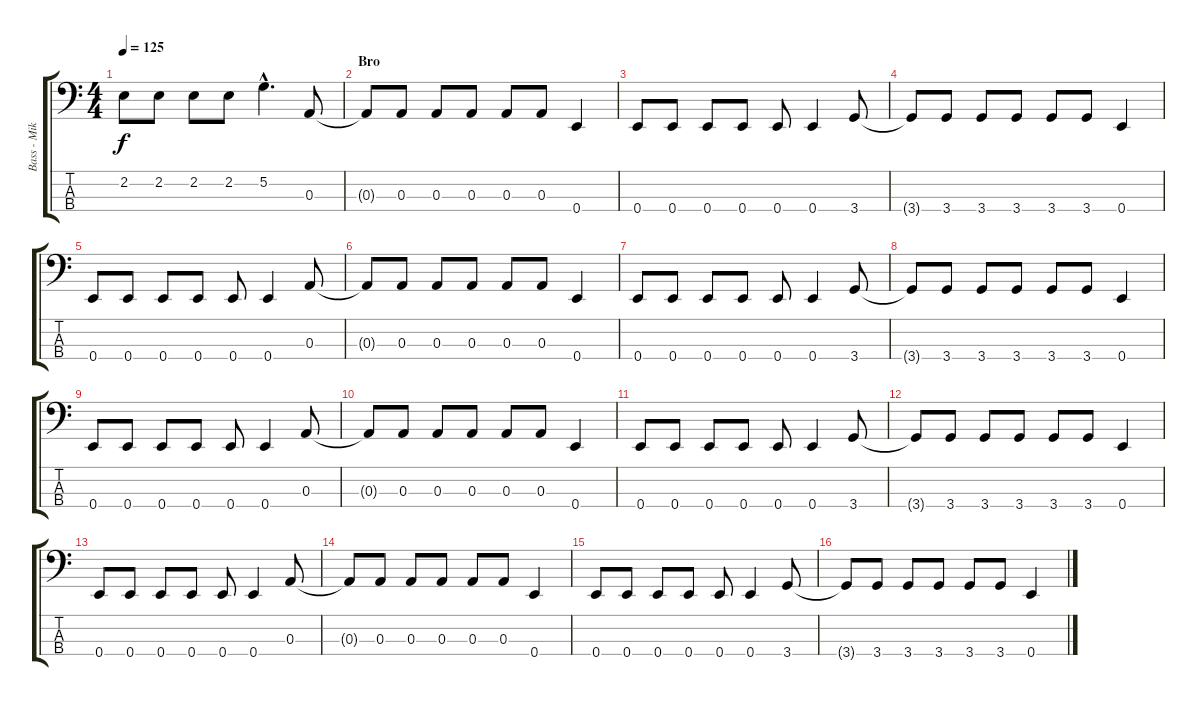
\track ("Bass - Mikkel" "Bass - Mik") {instrument electricbassfinger}
\staff {score tabs}
\tuning (G2 D2 A1 E1) {hide}
\ts (4 4)
\tempo 125
\clef f4
\ks c
2.2.8{dy f} 2.2.8 2.2.8 2.2.8 5.2{hac}.4{d} 0.3.8 |
\section ("" "Bro")
0.3{t}.8 0.3.8 0.3.8 0.3.8 0.3.8 0.3.8 0.4.4 |
0.4.8 0.4.8 0.4.8 0.4.8 0.4.8 0.4.4 3.4.8 |
3.4{t}.8 3.4.8 3.4.8 3.4.8 3.4.8 3.4.8 0.4.4 |
0.4.8 0.4.8 0.4.8 0.4.8 0.4.8 0.4.4 0.3.8 |
0.3{t}.8 0.3.8 0.3.8 0.3.8 0.3.8 0.3.8 0.4.4 |
0.4.8 0.4.8 0.4.8 0.4.8 0.4.8 0.4.4 3.4.8 |
3.4{t}.8 3.4.8 3.4.8 3.4.8 3.4.8 3.4.8 0.4.4 |
0.4.8 0.4.8 0.4.8 0.4.8 0.4.8 0.4.4 0.3.8 |
0.3{t}.8 0.3.8 0.3.8 0.3.8 0.3.8 0.3.8 0.4.4 |
0.4.8 0.4.8 0.4.8 0.4.8 0.4.8 0.4.4 3.4.8 |
3.4{t}.8 3.4.8 3.4.8 3.4.8 3.4.8 3.4.8 0.4.4 |
0.4.8 0.4.8 0.4.8 0.4.8 0.4.8 0.4.4 0.3.8 |
0.3{t}.8 0.3.8 0.3.8 0.3.8 0.3.8 0.3.8 0.4.4 |
0.4.8 0.4.8 0.4.8 0.4.8 0.4.8 0.4.4 3.4.8 |
3.4{t}.8 3.4.8 3.4.8 3.4.8 3.4.8 3.4.8 0.4.4
